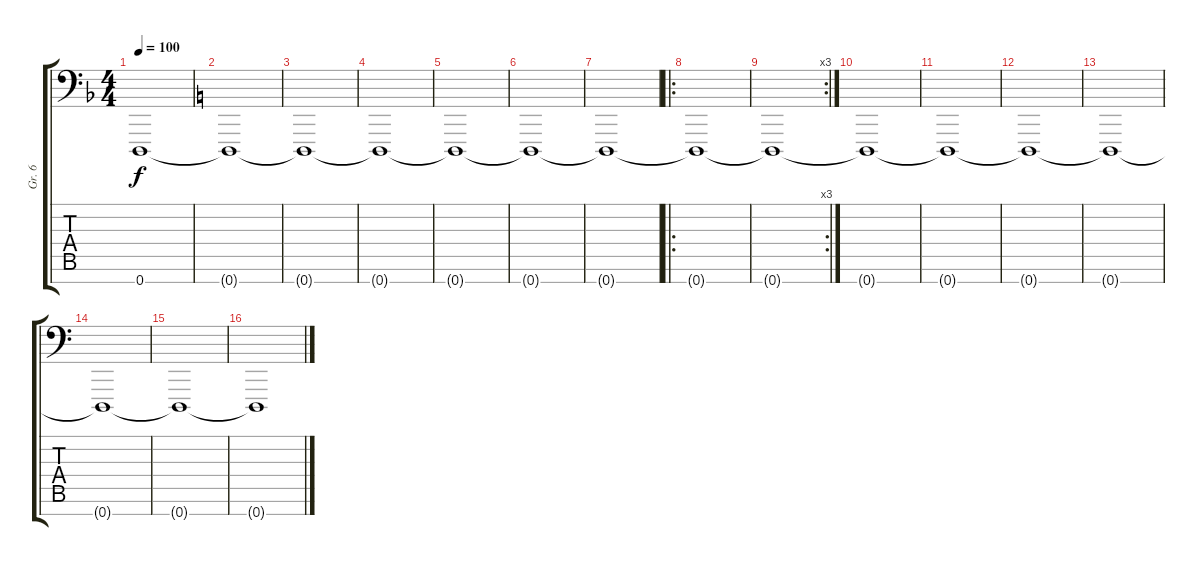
\track ("Gr. 6" "Gr. 6") {instrument lead2sawtooth}
\staff {score tabs}
\tuning (E4 B3 G3 D3 A2 E2 D1) {hide}
\ts (4 4)
\tempo 100
\clef f4
\ks dminor
0.7.1{dy f volume 0 instrument lead2sawtooth} |
\ks c
0.7{t}.1{volume 6} |
0.7{t}.1 |
0.7{t}.1{volume 13} |
0.7{t}.1 |
0.7{t}.1{volume 13} |
0.7{t}.1 |
\ro
0.7{t}.1 |
\rc 3
0.7{t}.1 |
0.7{t}.1 |
0.7{t}.1 |
0.7{t}.1 |
0.7{t}.1 |
0.7{t}.1 |
0.7{t}.1 |
0.7{t}.1
